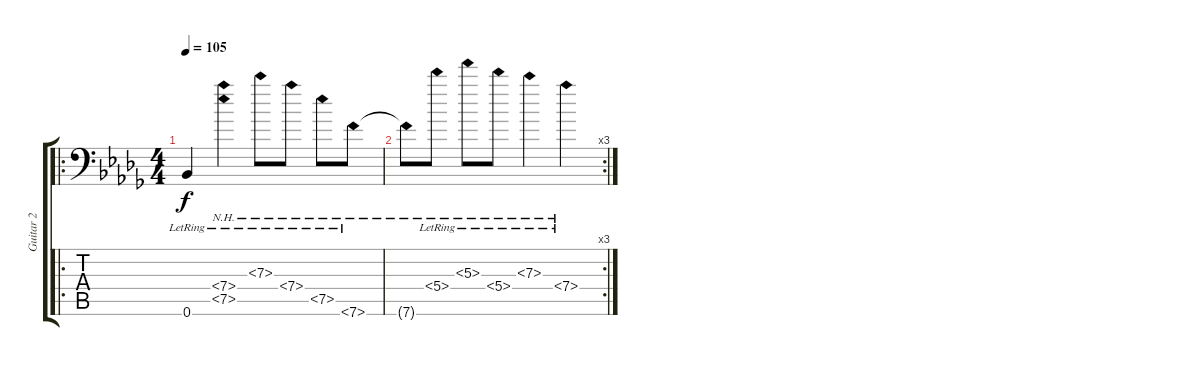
\track ("Guitar 2" "Guitar 2") {instrument acousticguitarsteel}
\staff {score tabs}
\tuning (Db4 Db4 F3 Db3 Ab2 Bb1) {hide}
\ro
\ts (4 4)
\tempo 105
\clef f4
\ks db
0.6{lr}.4{dy f} (7.4{nh lr} 7.5{nh lr}).4 7.3{nh lr}.8 7.4{nh lr}.8 7.5{nh lr}.8 7.6{nh lr}.8 |
\rc 3
7.6{nh t}.8 5.4{nh lr}.8 5.3{nh lr}.8 5.4{nh lr}.8 7.3{nh lr}.4 7.4{nh lr}.4
